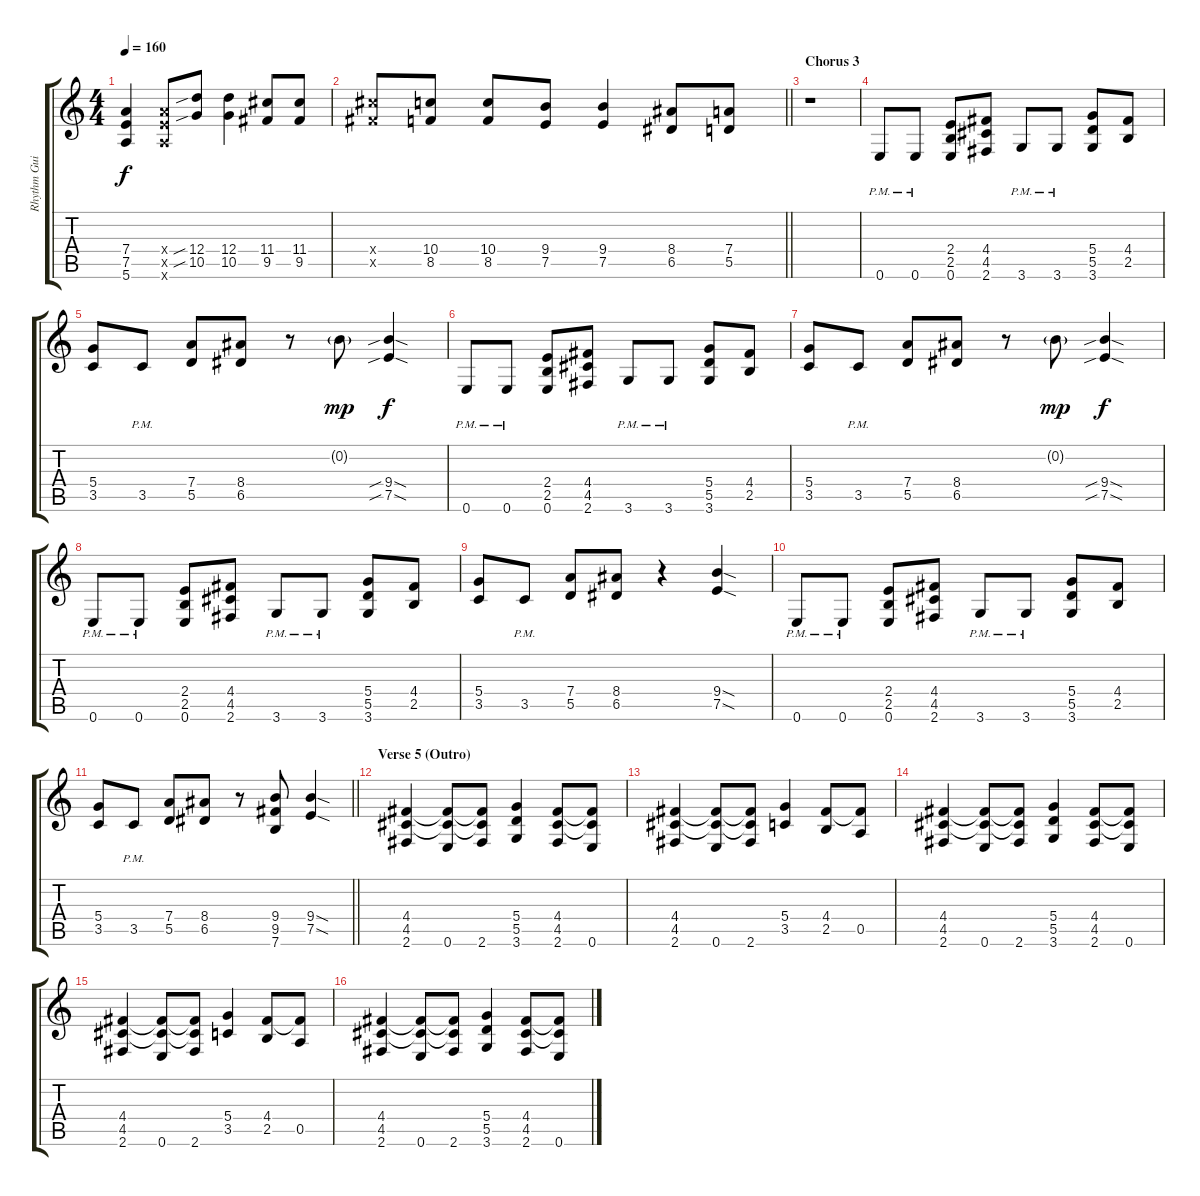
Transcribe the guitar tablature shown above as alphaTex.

\track ("Rhythm Guitar (L)" "Rhythm Gui") {instrument distortionguitar}
\staff {score tabs}
\tuning (E4 B3 G3 D3 A2 E2) {hide}
\ts (4 4)
\tempo 160
\clef g2
\ks c
(7.4 7.5 5.6).4{dy f} (7.4{x} 7.5{x} 5.6{x}).8 (12.4{sib} 10.5{sib}).8 (12.4 10.5).4 (11.4 9.5).8 (11.4 9.5).8 |
\barLineRight lightlight
(11.4{x} 9.5{x}).8 (10.4 8.5).8 (10.4 8.5).8 (9.4 7.5).8 (9.4 7.5).4 (8.4 6.5).8 (7.4 5.5).8 |
\section ("" "Chorus 3")
r.1 |
0.6{pm}.8 0.6{pm}.8 (2.4 2.5 0.6).8 (4.4 4.5 2.6).8 3.6{pm}.8 3.6{pm}.8 (5.4 5.5 3.6).8 (4.4 2.5).8 |
(5.4 3.5).8 3.5{pm}.8 (7.4 5.5).8 (8.4 6.5).8 r.8 0.2{g}.8{dy mp} (9.4{sib sod} 7.5{sib sod}).4{dy f} |
0.6{pm}.8 0.6{pm}.8 (2.4 2.5 0.6).8 (4.4 4.5 2.6).8 3.6{pm}.8 3.6{pm}.8 (5.4 5.5 3.6).8 (4.4 2.5).8 |
(5.4 3.5).8 3.5{pm}.8 (7.4 5.5).8 (8.4 6.5).8 r.8 0.2{g}.8{dy mp} (9.4{sib sod} 7.5{sib sod}).4{dy f} |
0.6{pm}.8 0.6{pm}.8 (2.4 2.5 0.6).8 (4.4 4.5 2.6).8 3.6{pm}.8 3.6{pm}.8 (5.4 5.5 3.6).8 (4.4 2.5).8 |
(5.4 3.5).8 3.5{pm}.8 (7.4 5.5).8 (8.4 6.5).8 r.4 (9.4{sod} 7.5{sod}).4 |
0.6{pm}.8 0.6{pm}.8 (2.4 2.5 0.6).8 (4.4 4.5 2.6).8 3.6{pm}.8 3.6{pm}.8 (5.4 5.5 3.6).8 (4.4 2.5).8 |
\barLineRight lightlight
(5.4 3.5).8 3.5{pm}.8 (7.4 5.5).8 (8.4 6.5).8 r.8 (9.4 9.5 7.6).8 (9.4{sod} 7.5{sod}).4 |
\section ("" "Verse 5 (Outro)")
(4.4 4.5 2.6).4 (4.4{t} 4.5{t} 0.6).8 (4.4{t} 4.5{t} 2.6).8 (5.4 5.5 3.6).4 (4.4 4.5 2.6).8 (4.4{t} 4.5{t} 0.6).8 |
(4.4 4.5 2.6).4 (4.4{t} 4.5{t} 0.6).8 (4.4{t} 4.5{t} 2.6).8 (5.4 3.5).4 (4.4 2.5).8 (4.4{t} 0.5).8 |
(4.4 4.5 2.6).4 (4.4{t} 4.5{t} 0.6).8 (4.4{t} 4.5{t} 2.6).8 (5.4 5.5 3.6).4 (4.4 4.5 2.6).8 (4.4{t} 4.5{t} 0.6).8 |
(4.4 4.5 2.6).4 (4.4{t} 4.5{t} 0.6).8 (4.4{t} 4.5{t} 2.6).8 (5.4 3.5).4 (4.4 2.5).8 (4.4{t} 0.5).8 |
(4.4 4.5 2.6).4 (4.4{t} 4.5{t} 0.6).8 (4.4{t} 4.5{t} 2.6).8 (5.4 5.5 3.6).4 (4.4 4.5 2.6).8 (4.4{t} 4.5{t} 0.6).8
